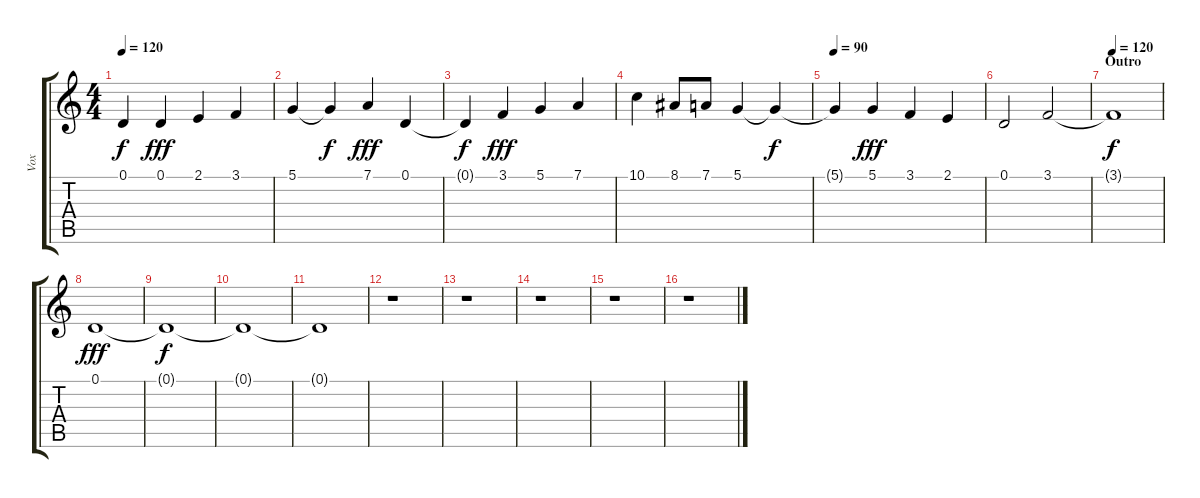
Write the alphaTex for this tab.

\track ("Vox" "Vox") {instrument frenchhorn}
\staff {score tabs}
\tuning (D4 A3 F3 C3 G2 D2) {hide}
\ts (4 4)
\tempo 120
\clef g2
\ks c
0.1{t}.4{dy f} 0.1.4{dy fff} 2.1.4 3.1.4 |
5.1.4 5.1{t}.4{dy f} 7.1.4{dy fff} 0.1.4 |
0.1{t}.4{dy f} 3.1.4{dy fff} 5.1.4 7.1.4 |
10.1.4 8.1.8 7.1.8 5.1.4 5.1{t}.4{dy f} |
\tempo 90
5.1{t}.4 5.1.4{dy fff} 3.1.4 2.1.4 |
0.1.2 3.1.2 |
\section ("" "Outro")
\tempo 120
3.1{t}.1{dy f} |
0.1.1{dy fff} |
0.1{t}.1{dy f} |
0.1{t}.1 |
0.1{t}.1 |
r.1 |
r.1 |
r.1 |
r.1 |
r.1
